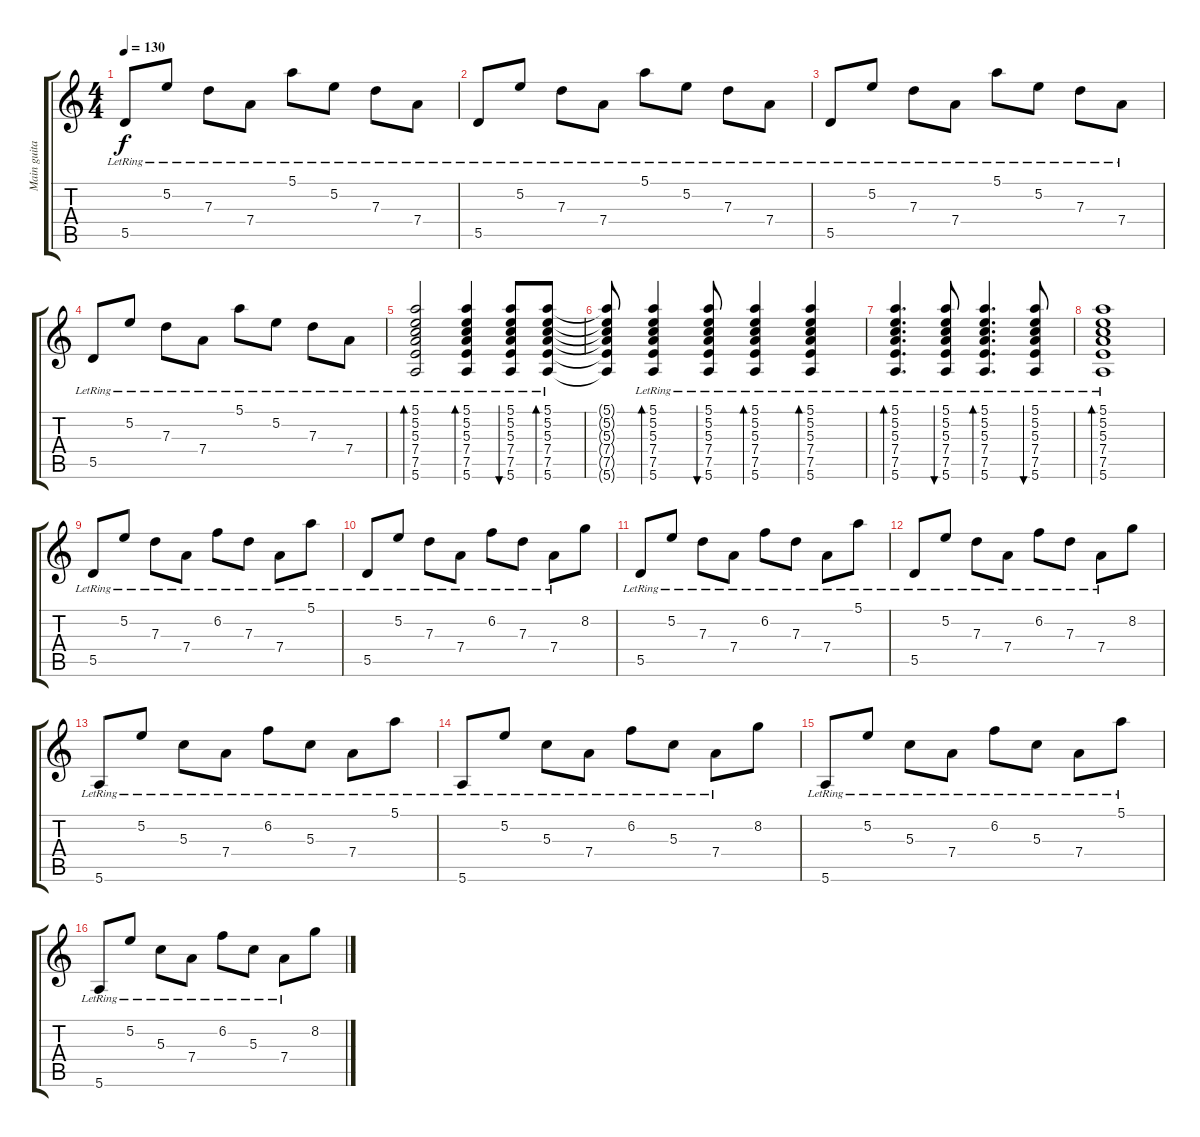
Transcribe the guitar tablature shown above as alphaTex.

\track ("Main guitar" "Main guita") {instrument acousticguitarsteel}
\staff {score tabs}
\tuning (E4 B3 G3 D3 A2 E2) {hide}
\ts (4 4)
\tempo 130
\clef g2
\ks c
5.5{lr}.8{dy f} 5.2{lr}.8 7.3{lr}.8 7.4{lr}.8 5.1{lr}.8 5.2{lr}.8 7.3{lr}.8 7.4{lr}.8 |
5.5{lr}.8 5.2{lr}.8 7.3{lr}.8 7.4{lr}.8 5.1{lr}.8 5.2{lr}.8 7.3{lr}.8 7.4{lr}.8 |
5.5{lr}.8 5.2{lr}.8 7.3{lr}.8 7.4{lr}.8 5.1{lr}.8 5.2{lr}.8 7.3{lr}.8 7.4{lr}.8 |
5.5{lr}.8 5.2{lr}.8 7.3{lr}.8 7.4{lr}.8 5.1{lr}.8 5.2{lr}.8 7.3{lr}.8 7.4{lr}.8 |
(5.1{lr} 5.2{lr} 5.3{lr} 7.4{lr} 7.5{lr} 5.6{lr}).2{bd 30} (5.1{lr} 5.2{lr} 5.3{lr} 7.4{lr} 7.5{lr} 5.6{lr}).4{bd 30} (5.1{lr} 5.2{lr} 5.3{lr} 7.4{lr} 7.5{lr} 5.6{lr}).8{bu 30} (5.1{lr} 5.2{lr} 5.3{lr} 7.4{lr} 7.5{lr} 5.6{lr}).8{bd 30} |
(5.1{t} 5.2{t} 5.3{t} 7.4{t} 7.5{t} 5.6{t}).8 (5.1{lr} 5.2{lr} 5.3{lr} 7.4{lr} 7.5{lr} 5.6{lr}).4{bd 60} (5.1{lr} 5.2{lr} 5.3{lr} 7.4{lr} 7.5{lr} 5.6{lr}).8{bu 30} (5.1{lr} 5.2{lr} 5.3{lr} 7.4{lr} 7.5{lr} 5.6{lr}).4{bd 60} (5.1{lr} 5.2{lr} 5.3{lr} 7.4{lr} 7.5{lr} 5.6{lr}).4{bd 60} |
(5.1{lr} 5.2{lr} 5.3{lr} 7.4{lr} 7.5{lr} 5.6{lr}).4{d bd 30} (5.1{lr} 5.2{lr} 5.3{lr} 7.4{lr} 7.5{lr} 5.6{lr}).8{bu 30} (5.1{lr} 5.2{lr} 5.3{lr} 7.4{lr} 7.5{lr} 5.6{lr}).4{d bd 30} (5.1{lr} 5.2{lr} 5.3{lr} 7.4{lr} 7.5{lr} 5.6{lr}).8{bu 30} |
(5.1{lr} 5.2{lr} 5.3{lr} 7.4{lr} 7.5{lr} 5.6{lr}).1{bd 120} |
5.5{lr}.8 5.2{lr}.8 7.3{lr}.8 7.4{lr}.8 6.2{lr}.8 7.3{lr}.8 7.4{lr}.8 5.1{lr}.8 |
5.5{lr}.8 5.2{lr}.8 7.3{lr}.8 7.4{lr}.8 6.2{lr}.8 7.3{lr}.8 7.4{lr}.8 8.2.8 |
5.5{lr}.8 5.2{lr}.8 7.3{lr}.8 7.4{lr}.8 6.2{lr}.8 7.3{lr}.8 7.4{lr}.8 5.1{lr}.8 |
5.5{lr}.8 5.2{lr}.8 7.3{lr}.8 7.4{lr}.8 6.2{lr}.8 7.3{lr}.8 7.4{lr}.8 8.2.8 |
5.6{lr}.8 5.2{lr}.8 5.3{lr}.8 7.4{lr}.8 6.2{lr}.8 5.3{lr}.8 7.4{lr}.8 5.1{lr}.8 |
5.6{lr}.8 5.2{lr}.8 5.3{lr}.8 7.4{lr}.8 6.2{lr}.8 5.3{lr}.8 7.4{lr}.8 8.2.8 |
5.6{lr}.8 5.2{lr}.8 5.3{lr}.8 7.4{lr}.8 6.2{lr}.8 5.3{lr}.8 7.4{lr}.8 5.1{lr}.8 |
5.6{lr}.8 5.2{lr}.8 5.3{lr}.8 7.4{lr}.8 6.2{lr}.8 5.3{lr}.8 7.4{lr}.8 8.2.8
